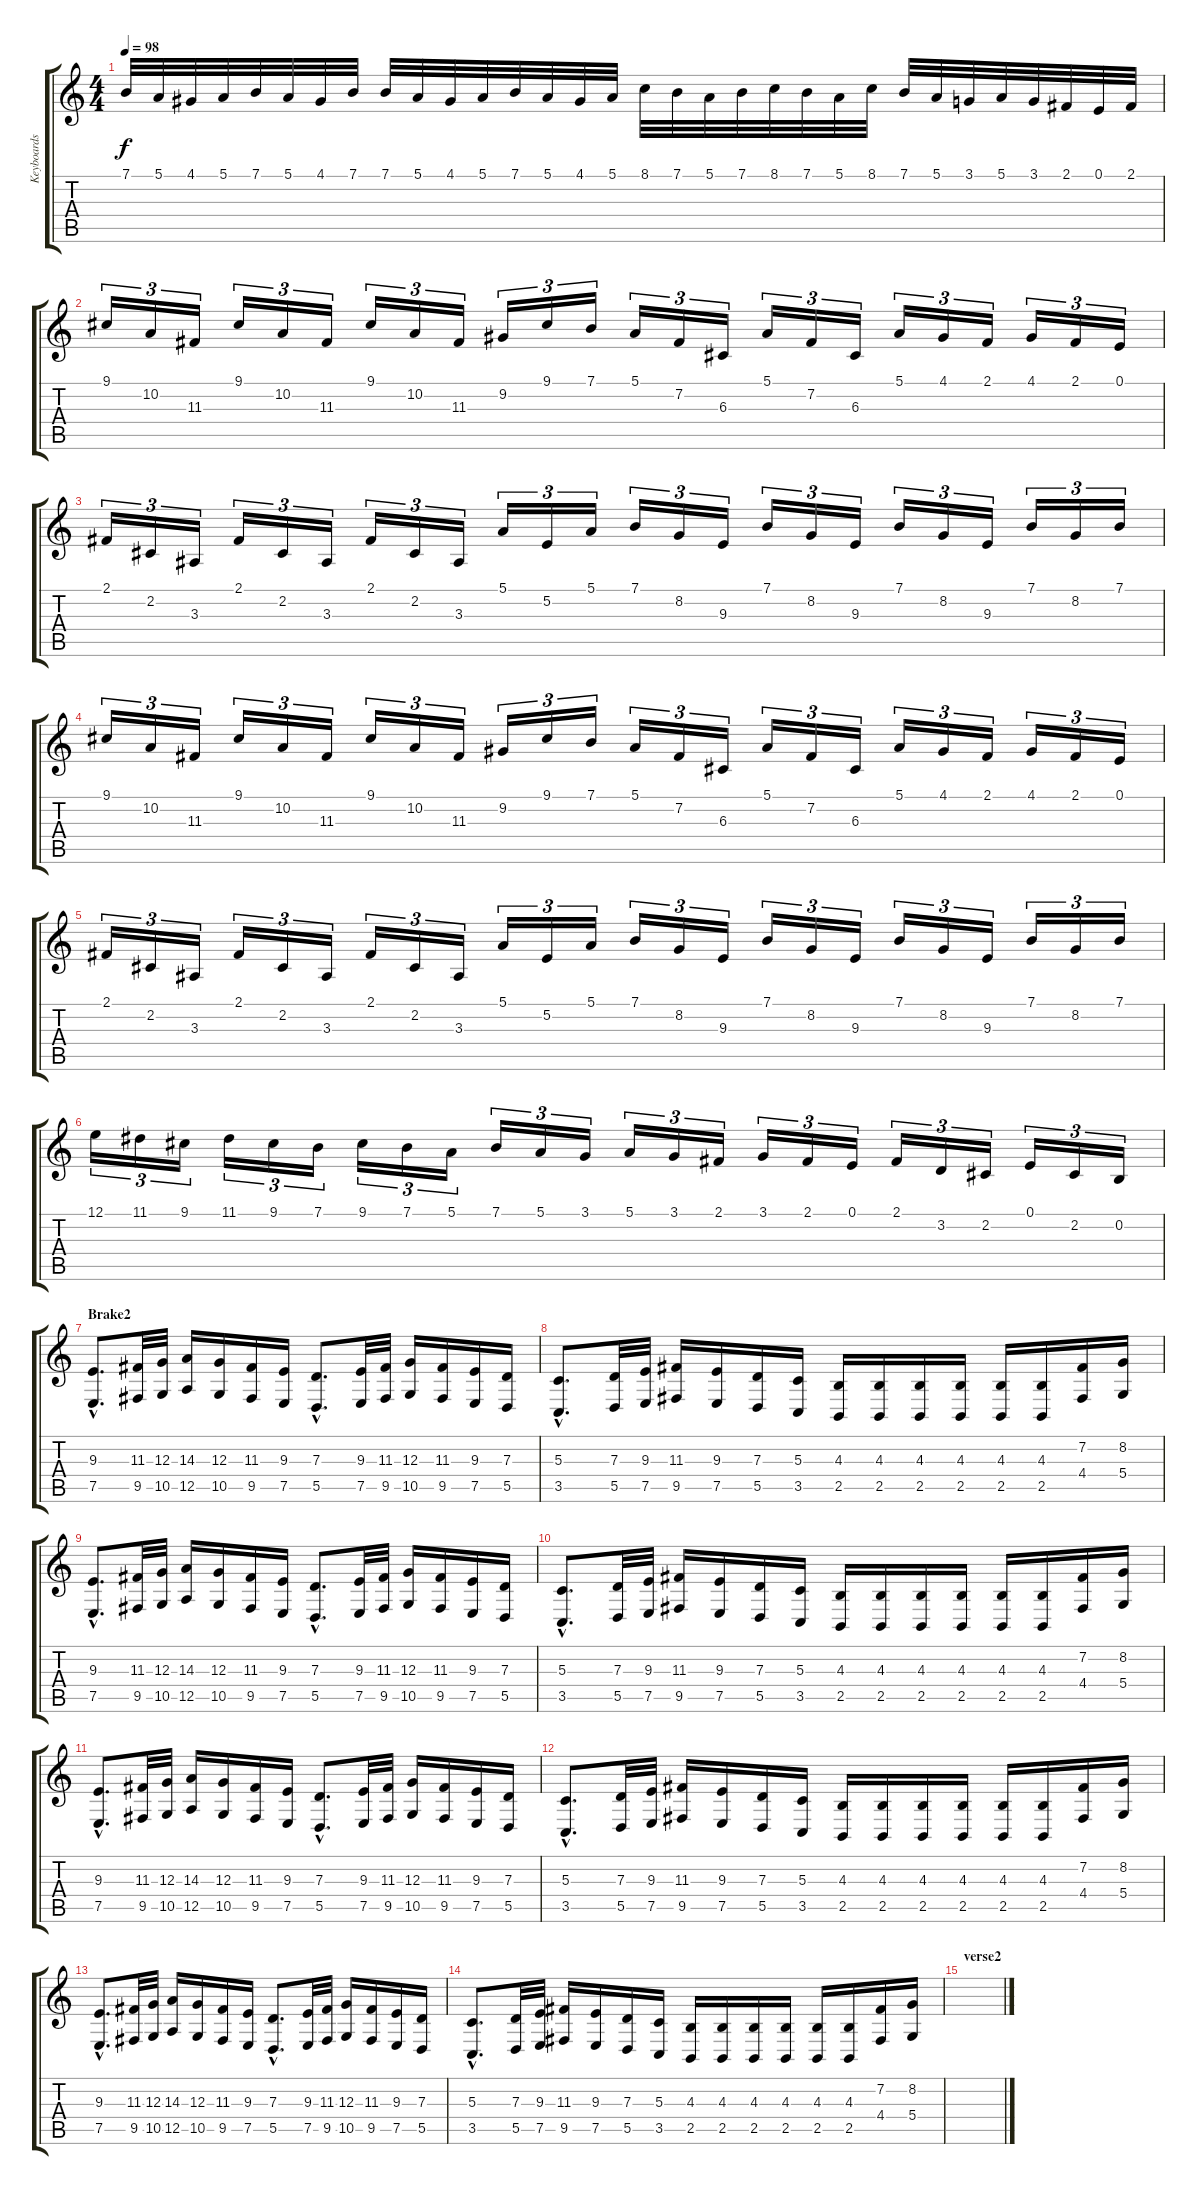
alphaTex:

\track ("Keyboards" "Keyboards") {instrument synthstrings2}
\staff {score tabs}
\tuning (E4 B3 G3 D3 A2 E2) {hide}
\ts (4 4)
\tempo 98
\clef g2
\ks c
7.1.32{dy f volume 16 instrument harpsichord} 5.1.32 4.1.32 5.1.32 7.1.32 5.1.32 4.1.32 7.1.32 7.1.32 5.1.32 4.1.32 5.1.32 7.1.32 5.1.32 4.1.32 5.1.32 8.1.32 7.1.32 5.1.32 7.1.32 8.1.32 7.1.32 5.1.32 8.1.32 7.1.32 5.1.32 3.1.32 5.1.32 3.1.32 2.1.32 0.1.32 2.1.32 |
9.1.16{tu (3 2) volume 16 instrument harpsichord} 10.2.16{tu (3 2)} 11.3.16{tu (3 2)} 9.1.16{tu (3 2)} 10.2.16{tu (3 2)} 11.3.16{tu (3 2)} 9.1.16{tu (3 2)} 10.2.16{tu (3 2)} 11.3.16{tu (3 2)} 9.2.16{tu (3 2)} 9.1.16{tu (3 2)} 7.1.16{tu (3 2)} 5.1.16{tu (3 2)} 7.2.16{tu (3 2)} 6.3.16{tu (3 2)} 5.1.16{tu (3 2)} 7.2.16{tu (3 2)} 6.3.16{tu (3 2)} 5.1.16{tu (3 2)} 4.1.16{tu (3 2)} 2.1.16{tu (3 2)} 4.1.16{tu (3 2)} 2.1.16{tu (3 2)} 0.1.16{tu (3 2)} |
2.1.16{tu (3 2)} 2.2.16{tu (3 2)} 3.3.16{tu (3 2)} 2.1.16{tu (3 2)} 2.2.16{tu (3 2)} 3.3.16{tu (3 2)} 2.1.16{tu (3 2)} 2.2.16{tu (3 2)} 3.3.16{tu (3 2)} 5.1.16{tu (3 2)} 5.2.16{tu (3 2)} 5.1.16{tu (3 2)} 7.1.16{tu (3 2)} 8.2.16{tu (3 2)} 9.3.16{tu (3 2)} 7.1.16{tu (3 2)} 8.2.16{tu (3 2)} 9.3.16{tu (3 2)} 7.1.16{tu (3 2)} 8.2.16{tu (3 2)} 9.3.16{tu (3 2)} 7.1.16{tu (3 2)} 8.2.16{tu (3 2)} 7.1.16{tu (3 2)} |
9.1.16{tu (3 2) volume 16 instrument harpsichord} 10.2.16{tu (3 2)} 11.3.16{tu (3 2)} 9.1.16{tu (3 2)} 10.2.16{tu (3 2)} 11.3.16{tu (3 2)} 9.1.16{tu (3 2)} 10.2.16{tu (3 2)} 11.3.16{tu (3 2)} 9.2.16{tu (3 2)} 9.1.16{tu (3 2)} 7.1.16{tu (3 2)} 5.1.16{tu (3 2)} 7.2.16{tu (3 2)} 6.3.16{tu (3 2)} 5.1.16{tu (3 2)} 7.2.16{tu (3 2)} 6.3.16{tu (3 2)} 5.1.16{tu (3 2)} 4.1.16{tu (3 2)} 2.1.16{tu (3 2)} 4.1.16{tu (3 2)} 2.1.16{tu (3 2)} 0.1.16{tu (3 2)} |
2.1.16{tu (3 2)} 2.2.16{tu (3 2)} 3.3.16{tu (3 2)} 2.1.16{tu (3 2)} 2.2.16{tu (3 2)} 3.3.16{tu (3 2)} 2.1.16{tu (3 2)} 2.2.16{tu (3 2)} 3.3.16{tu (3 2)} 5.1.16{tu (3 2)} 5.2.16{tu (3 2)} 5.1.16{tu (3 2)} 7.1.16{tu (3 2)} 8.2.16{tu (3 2)} 9.3.16{tu (3 2)} 7.1.16{tu (3 2)} 8.2.16{tu (3 2)} 9.3.16{tu (3 2)} 7.1.16{tu (3 2)} 8.2.16{tu (3 2)} 9.3.16{tu (3 2)} 7.1.16{tu (3 2)} 8.2.16{tu (3 2)} 7.1.16{tu (3 2)} |
12.1.16{tu (3 2) volume 16 instrument harpsichord} 11.1.16{tu (3 2)} 9.1.16{tu (3 2)} 11.1.16{tu (3 2)} 9.1.16{tu (3 2)} 7.1.16{tu (3 2)} 9.1.16{tu (3 2)} 7.1.16{tu (3 2)} 5.1.16{tu (3 2)} 7.1.16{tu (3 2)} 5.1.16{tu (3 2)} 3.1.16{tu (3 2)} 5.1.16{tu (3 2)} 3.1.16{tu (3 2)} 2.1.16{tu (3 2)} 3.1.16{tu (3 2)} 2.1.16{tu (3 2)} 0.1.16{tu (3 2)} 2.1.16{tu (3 2)} 3.2.16{tu (3 2)} 2.2.16{tu (3 2)} 0.1.16{tu (3 2)} 2.2.16{tu (3 2)} 0.2.16{tu (3 2)} |
\section ("" "Brake2")
(9.3{hac} 7.5{hac}).8{d volume 16 instrument harpsichord} (11.3 9.5).32 (12.3 10.5).32 (14.3 12.5).16 (12.3 10.5).16 (11.3 9.5).16 (9.3 7.5).16 (7.3{hac} 5.5{hac}).8{d} (9.3 7.5).32 (11.3 9.5).32 (12.3 10.5).16 (11.3 9.5).16 (9.3 7.5).16 (7.3 5.5).16 |
(5.3{hac} 3.5{hac}).8{d} (7.3 5.5).32 (9.3 7.5).32 (11.3 9.5).16 (9.3 7.5).16 (7.3 5.5).16 (5.3 3.5).16 (4.3 2.5).16 (4.3 2.5).16 (4.3 2.5).16 (4.3 2.5).16 (4.3 2.5).16 (4.3 2.5).16 (7.2 4.4).16 (8.2 5.4).16 |
(9.3{hac} 7.5{hac}).8{d volume 16 instrument harpsichord} (11.3 9.5).32 (12.3 10.5).32 (14.3 12.5).16 (12.3 10.5).16 (11.3 9.5).16 (9.3 7.5).16 (7.3{hac} 5.5{hac}).8{d} (9.3 7.5).32 (11.3 9.5).32 (12.3 10.5).16 (11.3 9.5).16 (9.3 7.5).16 (7.3 5.5).16 |
(5.3{hac} 3.5{hac}).8{d} (7.3 5.5).32 (9.3 7.5).32 (11.3 9.5).16 (9.3 7.5).16 (7.3 5.5).16 (5.3 3.5).16 (4.3 2.5).16 (4.3 2.5).16 (4.3 2.5).16 (4.3 2.5).16 (4.3 2.5).16 (4.3 2.5).16 (7.2 4.4).16 (8.2 5.4).16 |
(9.3{hac} 7.5{hac}).8{d volume 16 instrument harpsichord} (11.3 9.5).32 (12.3 10.5).32 (14.3 12.5).16 (12.3 10.5).16 (11.3 9.5).16 (9.3 7.5).16 (7.3{hac} 5.5{hac}).8{d} (9.3 7.5).32 (11.3 9.5).32 (12.3 10.5).16 (11.3 9.5).16 (9.3 7.5).16 (7.3 5.5).16 |
(5.3{hac} 3.5{hac}).8{d} (7.3 5.5).32 (9.3 7.5).32 (11.3 9.5).16 (9.3 7.5).16 (7.3 5.5).16 (5.3 3.5).16 (4.3 2.5).16 (4.3 2.5).16 (4.3 2.5).16 (4.3 2.5).16 (4.3 2.5).16 (4.3 2.5).16 (7.2 4.4).16 (8.2 5.4).16 |
(9.3{hac} 7.5{hac}).8{d volume 16 instrument harpsichord} (11.3 9.5).32 (12.3 10.5).32 (14.3 12.5).16 (12.3 10.5).16 (11.3 9.5).16 (9.3 7.5).16 (7.3{hac} 5.5{hac}).8{d} (9.3 7.5).32 (11.3 9.5).32 (12.3 10.5).16 (11.3 9.5).16 (9.3 7.5).16 (7.3 5.5).16 |
(5.3{hac} 3.5{hac}).8{d} (7.3 5.5).32 (9.3 7.5).32 (11.3 9.5).16 (9.3 7.5).16 (7.3 5.5).16 (5.3 3.5).16 (4.3 2.5).16 (4.3 2.5).16 (4.3 2.5).16 (4.3 2.5).16 (4.3 2.5).16 (4.3 2.5).16 (7.2 4.4).16 (8.2 5.4).16 |
\section ("" "verse2")
